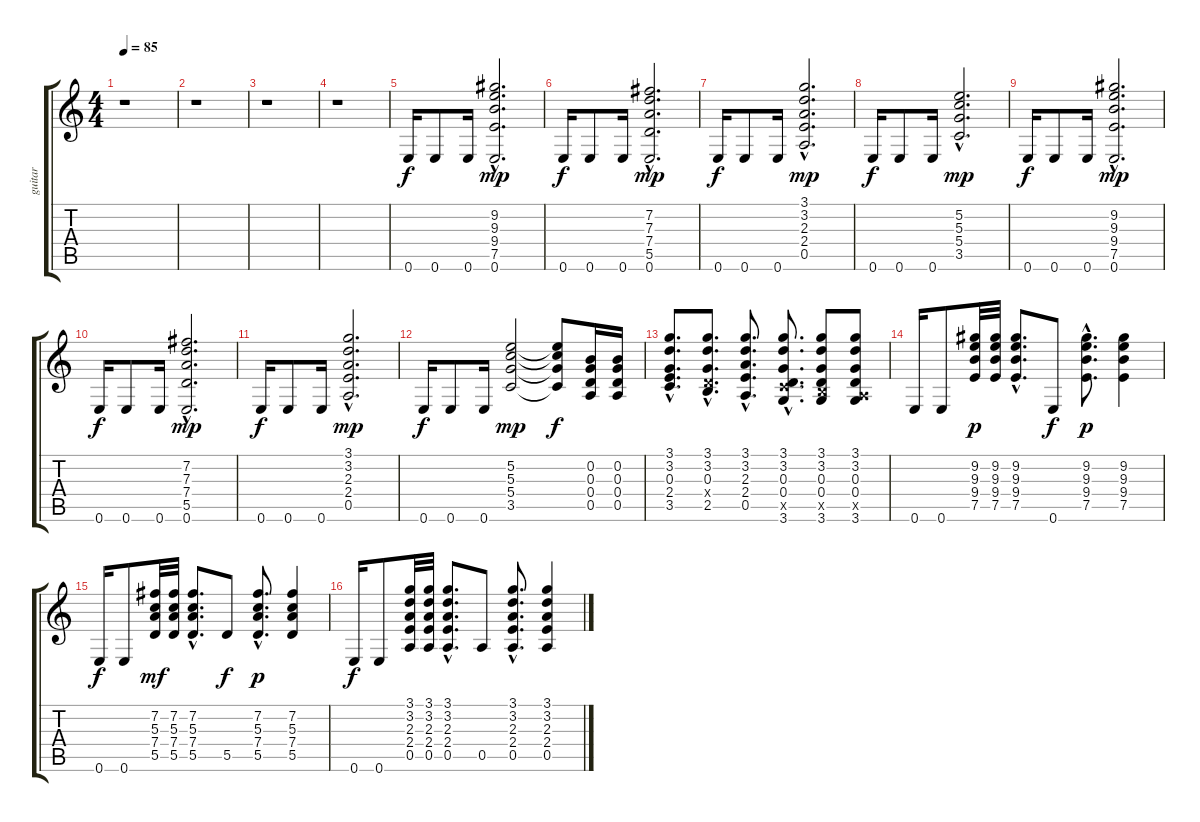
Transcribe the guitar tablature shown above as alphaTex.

\track ("guitar" "guitar") {instrument overdrivenguitar}
\staff {score tabs}
\tuning (E4 B3 G3 D3 A2 E2) {hide}
\ts (4 4)
\tempo 85
\clef g2
\ks c
r.1{dy f instrument overdrivenguitar} |
r.1 |
r.1 |
r.1 |
0.6.16 0.6.8 0.6.16 (9.2{hac} 9.3{hac} 9.4{hac} 7.5{hac} 0.6{hac}).2{d dy mp} |
0.6.16{dy f} 0.6.8 0.6.16 (7.2{hac} 7.3{hac} 7.4{hac} 5.5{hac} 0.6{hac}).2{d dy mp} |
0.6.16{dy f} 0.6.8 0.6.16 (3.1{hac} 3.2{hac} 2.3{hac} 2.4{hac} 0.5{hac}).2{d dy mp} |
0.6.16{dy f} 0.6.8 0.6.16 (5.2{hac} 5.3{hac} 5.4{hac} 3.5{hac}).2{d dy mp} |
0.6.16{dy f} 0.6.8 0.6.16 (9.2{hac} 9.3{hac} 9.4{hac} 7.5{hac} 0.6{hac}).2{d dy mp} |
0.6.16{dy f} 0.6.8 0.6.16 (7.2{hac} 7.3{hac} 7.4{hac} 5.5{hac} 0.6{hac}).2{d dy mp} |
0.6.16{dy f} 0.6.8 0.6.16 (3.1{hac} 3.2{hac} 2.3{hac} 2.4{hac} 0.5{hac}).2{d dy mp} |
0.6.16{dy f} 0.6.8 0.6.16 (5.2 5.3 5.4 3.5).2{dy mp} (5.2{t} 5.3{t} 5.4{t} 3.5{t}).8{dy f} (0.2 0.3 0.4 0.5).16 (0.2 0.3 0.4 0.5).16 |
(3.1{hac} 3.2{hac} 0.3{hac} 2.4{hac} 3.5{hac}).8{d} (3.1{hac} 3.2{hac} 0.3{hac} 0.4{hac x} 2.5{hac}).8{d} (3.1{hac} 3.2{hac} 2.3{hac} 2.4{hac} 0.5{hac}).8{d} (3.1{hac} 3.2{hac} 0.3{hac} 0.4{hac} 3.5{hac x} 3.6{hac}).8{d} (3.1 3.2 0.3 0.4 2.5{x} 3.6).8 (3.1 3.2 0.3 0.4 0.5{x} 3.6).8 |
0.6.16 0.6.8 (9.2 9.3 9.4 7.5).32{dy p} (9.2 9.3 9.4 7.5).32 (9.2{hac} 9.3{hac} 9.4{hac} 7.5{hac}).8{d} 0.6.8{dy f} (9.2{hac} 9.3{hac} 9.4{hac} 7.5{hac}).8{d dy p} (9.2 9.3 9.4 7.5).4 |
0.6.16{dy f} 0.6.8 (7.2 5.3 7.4 5.5).32{dy mf} (7.2 5.3 7.4 5.5).32 (7.2{hac} 5.3{hac} 7.4{hac} 5.5{hac}).8{d} 5.5.8{dy f} (7.2{hac} 5.3{hac} 7.4{hac} 5.5{hac}).8{d dy p} (7.2 5.3 7.4 5.5).4 |
0.6.16{dy f} 0.6.8 (3.1 3.2 2.3 2.4 0.5).32 (3.1 3.2 2.3 2.4 0.5).32 (3.1{hac} 3.2{hac} 2.3{hac} 2.4{hac} 0.5{hac}).8{d} 0.5.8 (3.1{hac} 3.2{hac} 2.3{hac} 2.4{hac} 0.5{hac}).8{d} (3.1 3.2 2.3 2.4 0.5).4
